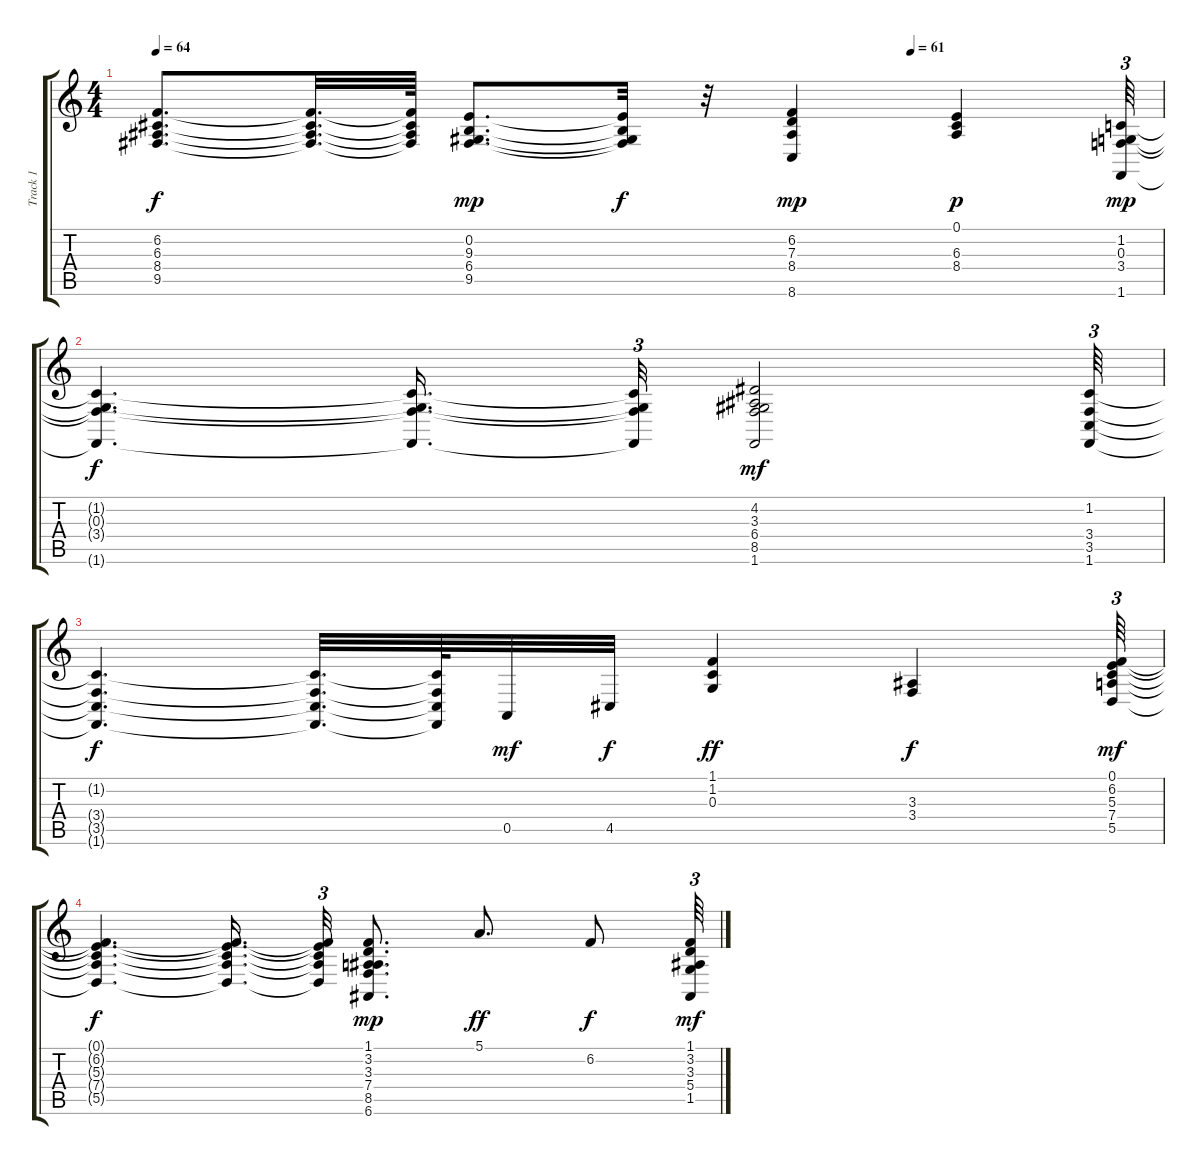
\track ("Track 1" "Track 1") {instrument acousticgrandpiano}
\staff {score tabs}
\tuning (E4 B3 G3 D3 A2 E2) {hide}
\ts (4 4)
\tempo 64
\tempo (61 0.75)
\clef g2
\ks c
(6.2{t} 6.3{t} 8.4{t} 9.5{t}).8{d dy f} (6.2{t} 6.3{t} 8.4{t} 9.5{t}).32{d} (6.2{t} 6.3{t} 8.4{t} 9.5{t}).64 (0.2 9.3 6.4 9.5).8{d dy mp} (0.2{t} 9.3{t} 6.4{t} 9.5{t}).32{dy f} r.32 (6.2 7.3 8.4 8.6).4{dy mp} (0.1 6.3 8.4).4{dy p} (1.2 0.3 3.4 1.6).64{tu (3 2) dy mp} |
(1.2{t} 0.3{t} 3.4{t} 1.6{t}).4{d dy f} (1.2{t} 0.3{t} 3.4{t} 1.6{t}).16{d} (1.2{t} 0.3{t} 3.4{t} 1.6{t}).32{tu (3 2)} (4.2 3.3 6.4 8.5 1.6).2{dy mf} (1.2 3.4 3.5 1.6).64{tu (3 2)} |
(1.2{t} 3.4{t} 3.5{t} 1.6{t}).4{d dy f} (1.2{t} 3.4{t} 3.5{t} 1.6{t}).32{d} (1.2{t} 3.4{t} 3.5{t} 1.6{t}).64 0.5.32{dy mf} 4.5.32{dy f} (1.1 1.2 0.3).4{dy ff} (3.3 3.4).4{dy f} (0.1 6.2 5.3 7.4 5.5).64{tu (3 2) dy mf} |
(0.1{t} 6.2{t} 5.3{t} 7.4{t} 5.5{t}).4{d dy f} (0.1{t} 6.2{t} 5.3{t} 7.4{t} 5.5{t}).16{d beam splitsecondary} (0.1{t} 6.2{t} 5.3{t} 7.4{t} 5.5{t}).32{tu (3 2)} (1.1 3.2 3.3 7.4 8.5 6.6).8{d dy mp} 5.1.8{d dy ff} 6.2.8{dy f} (1.1 3.2 3.3 5.4 1.5).64{tu (3 2) dy mf}
